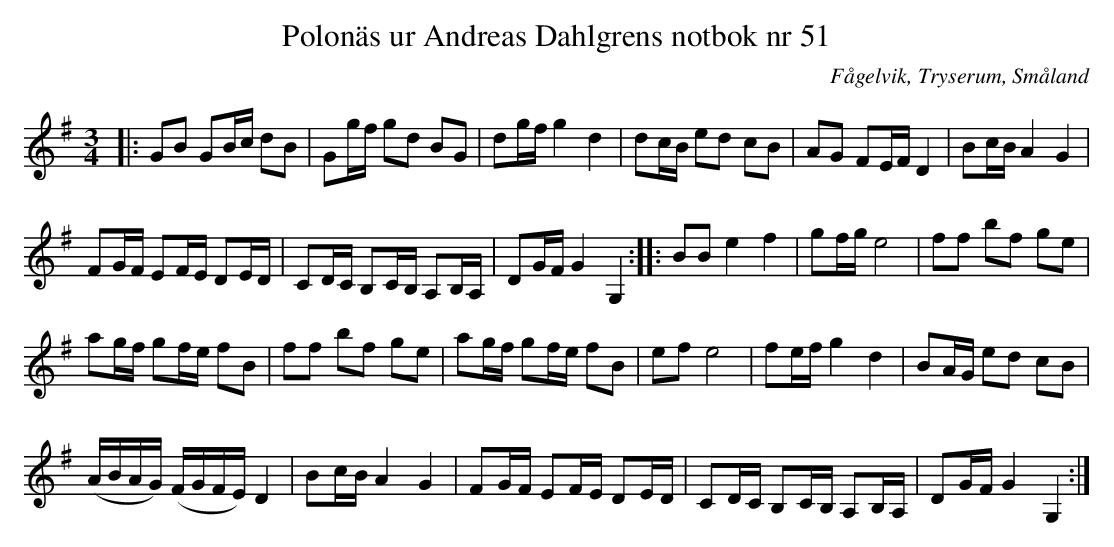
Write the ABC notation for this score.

X:1
T: Polonäs ur Andreas Dahlgrens notbok nr 51
O: Fågelvik, Tryserum, Småland
M: 3/4
L: 1/8
K: G
|: GB GB/2c/2 dB | Gg/2f/2 gd BG | dg/2f/2 g2 d2 | dc/2B/2 ed cB |AG FE/2F/2 D2 | Bc/2B/2 A2 G2 |
 FG/2F/2 EF/2E/2 DE/2D/2 | CD/2C/2 B,C/2B,/2 A,B,/2A,/2| DG/2F/2 G2 G,2:: BB e2 f2 | gf/2g/2 e4 | ff bf ge |
 ag/2f/2 gf/2e/2 fB | ff bf ge | ag/2f/2 gf/2e/2 fB | ef e4 | fe/2f/2 g2 d2 | BA/2G/2 ed cB |
(A/2B/2A/2G/2) (F/2G/2F/2E/2) D2 | Bc/2B/2 A2 G2 | FG/2F/2 EF/2E/2 DE/2D/2 | CD/2C/2 B,C/2B,/2 A,B,/2A,/2| DG/2F/2 G2 G,2:|
